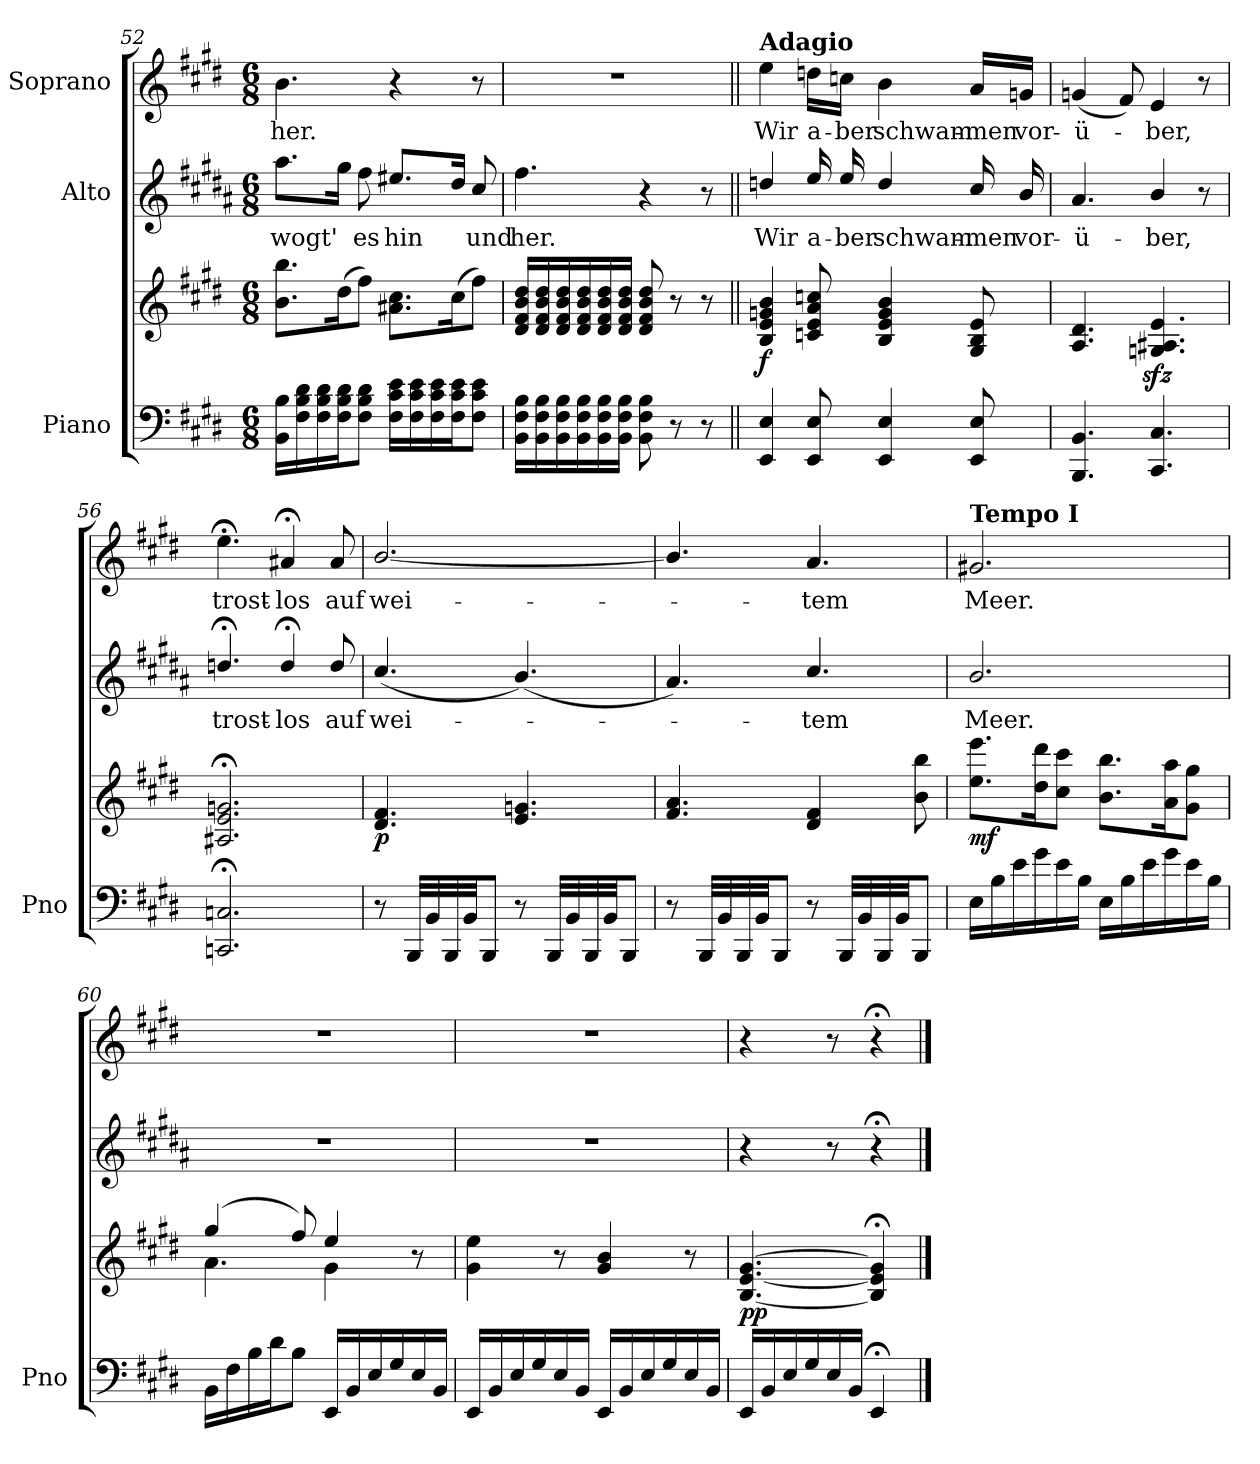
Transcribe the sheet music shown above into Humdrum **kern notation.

**kern	**kern	**dynam	**kern	**text	**kern	**text
*part3	*part3	*part3	*part2	*part2	*part1	*part1
*staff4	*staff3	*staff3/4	*staff2	*staff2	*staff1	*staff1
*I"Piano	*	*	*I"Alto	*	*I"Soprano	*
*I'Pno	*	*	*	*	*	*
*clefF4	*clefG2	*	*clefG2	*	*clefG2	*
*	*	*	*ITrd4c7	*	*	*
*k[f#c#g#d#]	*k[f#c#g#d#]	*	*k[f#c#g#d#]	*	*k[f#c#g#d#]	*
*M6/8	*M6/8	*	*M6/8	*	*M6/8	*
=52	=52	=52	=52	=52	=52	=52
16BB\ 16B\LL	8.b\ 8.bb\L	.	8.dd#\L	wogt'	4.b\	her.
16F#\ 16B\ 16d#\	.	.	.	.	.	.
16F#\ 16B\ 16d#\	.	.	.	.	.	.
16F#\ 16B\ 16d#\J	(16dd#\K	.	16cc#\Jk	.	.	.
8F#\ 8B\ 8d#\J	8ff#\J)	.	8b\	es	.	.
16F#\ 16c#\ 16e\LL	8.a#X\ 8.cc#\L	.	8.a#X/L	hin	4r	.
16F#\ 16c#\ 16e\	.	.	.	.	.	.
16F#\ 16c#\ 16e\	.	.	.	.	.	.
16F#\ 16c#\ 16e\J	(16cc#\K	.	16g#/Jk	.	.	.
8F#\ 8c#\ 8e\J	8ff#\J)	.	8f#/	und	8r	.
=53	=53	=53	=53	=53	=53	=53
16BB\ 16F#\ 16B\LL	16d#/ 16f#/ 16b/ 16dd#/LL	.	4.b\	her.	2.r	.
16BB\ 16F#\ 16B\	16d#/ 16f#/ 16b/ 16dd#/	.	.	.	.	.
16BB\ 16F#\ 16B\	16d#/ 16f#/ 16b/ 16dd#/	.	.	.	.	.
16BB\ 16F#\ 16B\	16d#/ 16f#/ 16b/ 16dd#/	.	.	.	.	.
16BB\ 16F#\ 16B\	16d#/ 16f#/ 16b/ 16dd#/	.	.	.	.	.
16BB\ 16F#\ 16B\JJ	16d#/ 16f#/ 16b/ 16dd#/JJ	.	.	.	.	.
8BB\ 8F#\ 8B\	8d#/ 8f#/ 8b/ 8dd#/	.	4r	.	.	.
8r	8r	.	.	.	.	.
8r	8r	.	8r	.	.	.
=54||	=54||	=54||	=54||	=54||	=54||	=54||
!	!	!	!	!	!LO:TX:a:B:t=Adagio	!
!	!	!LO:DY:b	!	!	!	!
4EE/ 4E/	4B/ 4e/ 4gn/ 4b/	f	4gn/	Wir	4ee\	Wir
8EE/ 8E/	8cn/ 8e/ 8a/ 8ccn/	.	16a/	a-	16ddn\LL	a-
.	.	.	16a/	-ber	16ccn\JJ	-ber
4EE/ 4E/	4B/ 4e/ 4g/ 4b/	.	4g/	schwam-	4b\	schwam-
8EE/ 8E/	8G#/ 8B/ 8e/	.	16f#/	-men	16a/LL	-men
.	.	.	16e/	vor-	16gn/JJ	vor-
=55	=55	=55	=55	=55	=55	=55
4.BBB/ 4.BB/	4.A/ 4.d#/	.	4.d#/	-ü-	(4gn/	-ü-
.	.	.	.	.	8f#/)	.
4.CC#/ 4.C#/	4.Gn/zz< 4.A#X/zz< 4.e/zz<	.	4e/	-ber,	4e/	-ber,
.	.	.	8r	.	8r	.
=56	=56	=56	=56	=56	=56	=56
2.CCn/;< 2.Cn/;<	2.A#X/;< 2.e/;< 2.gn/;<	.	4.gn;</	trost-	4.ee;<\	trost-
.	.	.	4g;</	-los	4a#X;</	-los
.	.	.	8g/	auf	8a#/	auf
=57	=57	=57	=57	=57	=57	=57
!	!	!LO:DY:b	!	!	!	!
8r	4.d#/ 4.f#/	p	(4.f#/	wei-	[2.b/	wei-
32BBB/LLL	.	.	.	.	.	.
32BB/	.	.	.	.	.	.
32BBB/	.	.	.	.	.	.
32BB/JJ	.	.	.	.	.	.
8BBB/J	.	.	.	.	.	.
8r	4.e/ 4.gn/	.	(4.e/)	.	.	.
32BBB/LLL	.	.	.	.	.	.
32BB/	.	.	.	.	.	.
32BBB/	.	.	.	.	.	.
32BB/JJ	.	.	.	.	.	.
8BBB/J	.	.	.	.	.	.
=58	=58	=58	=58	=58	=58	=58
8r	4.f#/ 4.a/	.	4.d#/)	.	4.b/]	.
32BBB/LLL	.	.	.	.	.	.
32BB/	.	.	.	.	.	.
32BBB/	.	.	.	.	.	.
32BB/JJ	.	.	.	.	.	.
8BBB/J	.	.	.	.	.	.
8r	4d#/ 4f#/	.	4.f#/	-tem	4.a/	-tem
32BBB/LLL	.	.	.	.	.	.
32BB/	.	.	.	.	.	.
32BBB/	.	.	.	.	.	.
32BB/JJ	.	.	.	.	.	.
8BBB/J	8b\ 8bb\	.	.	.	.	.
=59	=59	=59	=59	=59	=59	=59
!	!	!	!	!	!LO:TX:a:B:t=Tempo I	!
!	!	!LO:DY:b	!	!	!	!
16E\LL	8.ee\ 8.eee\L	mf	2.e/	Meer.	2.g#X/	Meer.
16B\	.	.	.	.	.	.
16e\	.	.	.	.	.	.
16g#\	16dd#\ 16ddd#\K	.	.	.	.	.
16e\	8cc#\ 8ccc#\J	.	.	.	.	.
16B\JJ	.	.	.	.	.	.
16E\LL	8.b\ 8.bb\L	.	.	.	.	.
16B\	.	.	.	.	.	.
16e\	.	.	.	.	.	.
16g#\	16a\ 16aa\K	.	.	.	.	.
16e\	8g#\ 8gg#\J	.	.	.	.	.
16B\JJ	.	.	.	.	.	.
=60	=60	=60	=60	=60	=60	=60
*	*^	*	*	*	*	*
16BB\LL	(4gg#/	4.a\	.	2.r	.	2.r	.
16F#\	.	.	.	.	.	.	.
16B\	.	.	.	.	.	.	.
16d#\J	.	.	.	.	.	.	.
8B\J	8ff#/)	.	.	.	.	.	.
16EE/LL	4ee/	4g#\	.	.	.	.	.
16BB/	.	.	.	.	.	.	.
16E/	.	.	.	.	.	.	.
16G#/	.	.	.	.	.	.	.
16E/	8r	8ryy	.	.	.	.	.
16BB/JJ	.	.	.	.	.	.	.
*	*v	*v	*	*	*	*	*
=61	=61	=61	=61	=61	=61	=61
16EE/LL	4g#\ 4ee\	.	2.r	.	2.r	.
16BB/	.	.	.	.	.	.
16E/	.	.	.	.	.	.
16G#/	.	.	.	.	.	.
16E/	8r	.	.	.	.	.
16BB/JJ	.	.	.	.	.	.
16EE/LL	4g#/ 4b/	.	.	.	.	.
16BB/	.	.	.	.	.	.
16E/	.	.	.	.	.	.
16G#/	.	.	.	.	.	.
16E/	8r	.	.	.	.	.
16BB/JJ	.	.	.	.	.	.
=62	=62	=62	=62	=62	=62	=62
!	!	!LO:DY:b	!	!	!	!
16EE/LL	[4.B/ [4.e/ [4.g#/	pp	4r	.	4r	.
16BB/	.	.	.	.	.	.
16E/	.	.	.	.	.	.
16G#/	.	.	.	.	.	.
16E/	.	.	8r	.	8r	.
16BB/JJ	.	.	.	.	.	.
4EE;</	4B/];< 4e/];< 4g#/];<	.	4r;<	.	4r;<	.
==	==	==	==	==	==	==
*-	*-	*-	*-	*-	*-	*-
